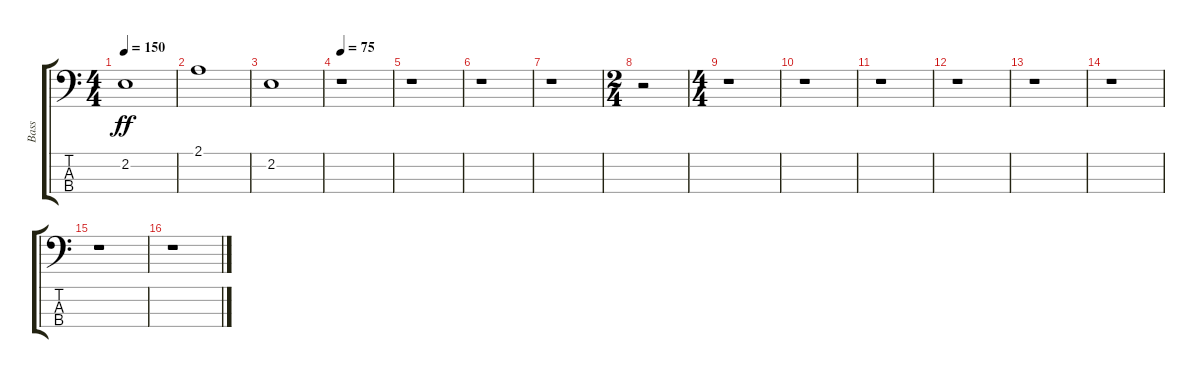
\track ("Bass" "Bass") {instrument fretlessbass}
\staff {score tabs}
\tuning (G2 D2 A1 E1) {hide}
\ts (4 4)
\tempo 150
\clef f4
\ks c
2.2.1{dy ff} |
2.1.1 |
2.2.1 |
\tempo 75
r.1 |
r.1 |
r.1 |
r.1 |
\ts (2 4)
r.2 |
\ts (4 4)
r.1 |
r.1 |
r.1 |
r.1 |
r.1 |
r.1 |
r.1 |
r.1
